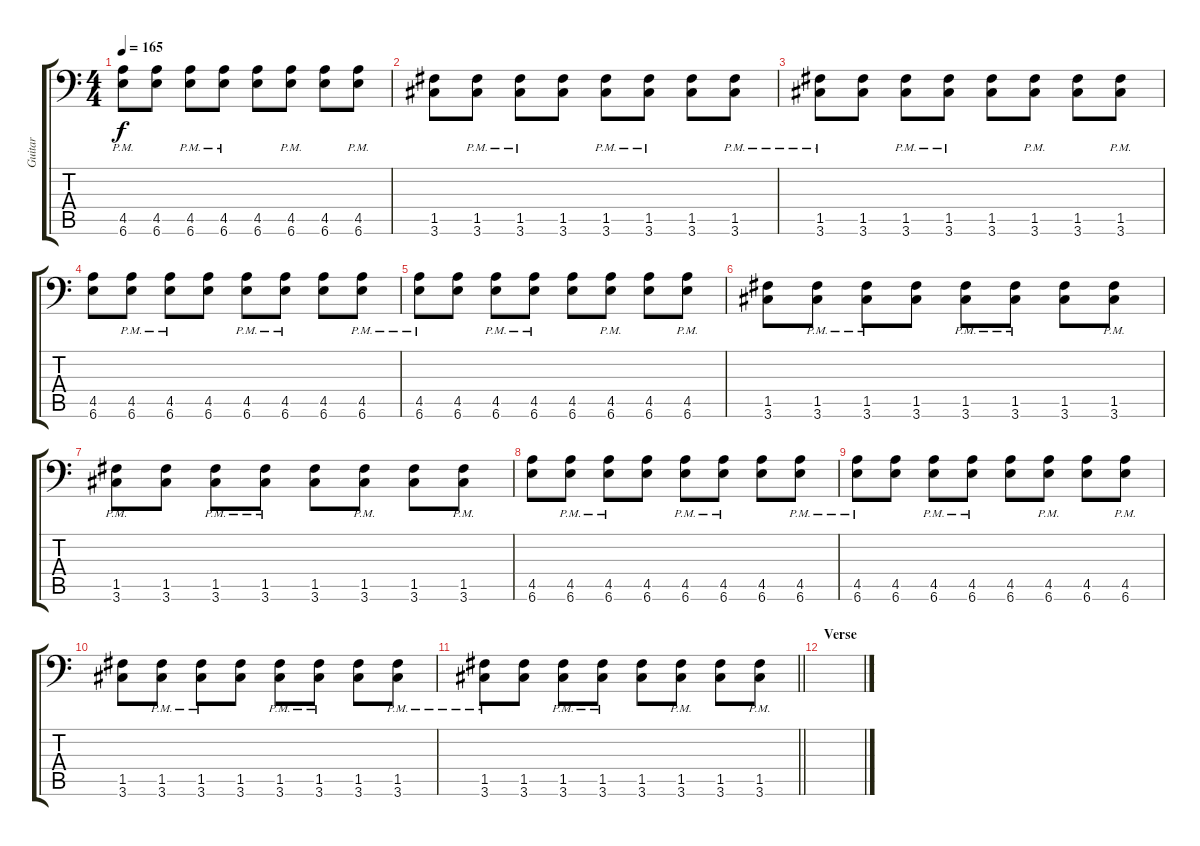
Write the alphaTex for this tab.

\track ("Guitar" "Guitar") {instrument distortionguitar}
\staff {score tabs}
\tuning (C4 G3 Eb3 Bb2 F2 Bb1) {hide}
\ts (4 4)
\tempo 165
\clef f4
\ks c
(4.5{pm} 6.6{pm}).8{dy f} (4.5 6.6).8 (4.5{pm} 6.6{pm}).8 (4.5{pm} 6.6{pm}).8 (4.5 6.6).8 (4.5{pm} 6.6{pm}).8 (4.5 6.6).8 (4.5{pm} 6.6{pm}).8 |
(1.5 3.6).8 (1.5{pm} 3.6{pm}).8 (1.5{pm} 3.6{pm}).8 (1.5 3.6).8 (1.5{pm} 3.6{pm}).8 (1.5{pm} 3.6{pm}).8 (1.5 3.6).8 (1.5{pm} 3.6{pm}).8 |
(1.5{pm} 3.6).8 (1.5 3.6).8 (1.5{pm} 3.6{pm}).8 (1.5{pm} 3.6{pm}).8 (1.5 3.6).8 (1.5{pm} 3.6{pm}).8 (1.5 3.6).8 (1.5{pm} 3.6{pm}).8 |
(4.5 6.6).8 (4.5{pm} 6.6{pm}).8 (4.5{pm} 6.6{pm}).8 (4.5 6.6).8 (4.5{pm} 6.6{pm}).8 (4.5{pm} 6.6{pm}).8 (4.5 6.6).8 (4.5{pm} 6.6{pm}).8 |
(4.5{pm} 6.6{pm}).8 (4.5 6.6).8 (4.5{pm} 6.6{pm}).8 (4.5{pm} 6.6{pm}).8 (4.5 6.6).8 (4.5{pm} 6.6{pm}).8 (4.5 6.6).8 (4.5{pm} 6.6{pm}).8 |
(1.5 3.6).8 (1.5{pm} 3.6{pm}).8 (1.5{pm} 3.6{pm}).8 (1.5 3.6).8 (1.5{pm} 3.6{pm}).8 (1.5{pm} 3.6{pm}).8 (1.5 3.6).8 (1.5{pm} 3.6{pm}).8 |
(1.5{pm} 3.6).8 (1.5 3.6).8 (1.5{pm} 3.6{pm}).8 (1.5{pm} 3.6{pm}).8 (1.5 3.6).8 (1.5{pm} 3.6{pm}).8 (1.5 3.6).8 (1.5{pm} 3.6{pm}).8 |
(4.5 6.6).8 (4.5{pm} 6.6{pm}).8 (4.5{pm} 6.6{pm}).8 (4.5 6.6).8 (4.5{pm} 6.6{pm}).8 (4.5{pm} 6.6{pm}).8 (4.5 6.6).8 (4.5{pm} 6.6{pm}).8 |
(4.5{pm} 6.6{pm}).8 (4.5 6.6).8 (4.5{pm} 6.6{pm}).8 (4.5{pm} 6.6{pm}).8 (4.5 6.6).8 (4.5{pm} 6.6{pm}).8 (4.5 6.6).8 (4.5{pm} 6.6{pm}).8 |
(1.5 3.6).8 (1.5{pm} 3.6{pm}).8 (1.5{pm} 3.6{pm}).8 (1.5 3.6).8 (1.5{pm} 3.6{pm}).8 (1.5{pm} 3.6{pm}).8 (1.5 3.6).8 (1.5{pm} 3.6{pm}).8 |
\barLineRight lightlight
(1.5{pm} 3.6).8 (1.5 3.6).8 (1.5{pm} 3.6{pm}).8 (1.5{pm} 3.6{pm}).8 (1.5 3.6).8 (1.5{pm} 3.6{pm}).8 (1.5 3.6).8 (1.5{pm} 3.6{pm}).8 |
\section ("" "Verse")
